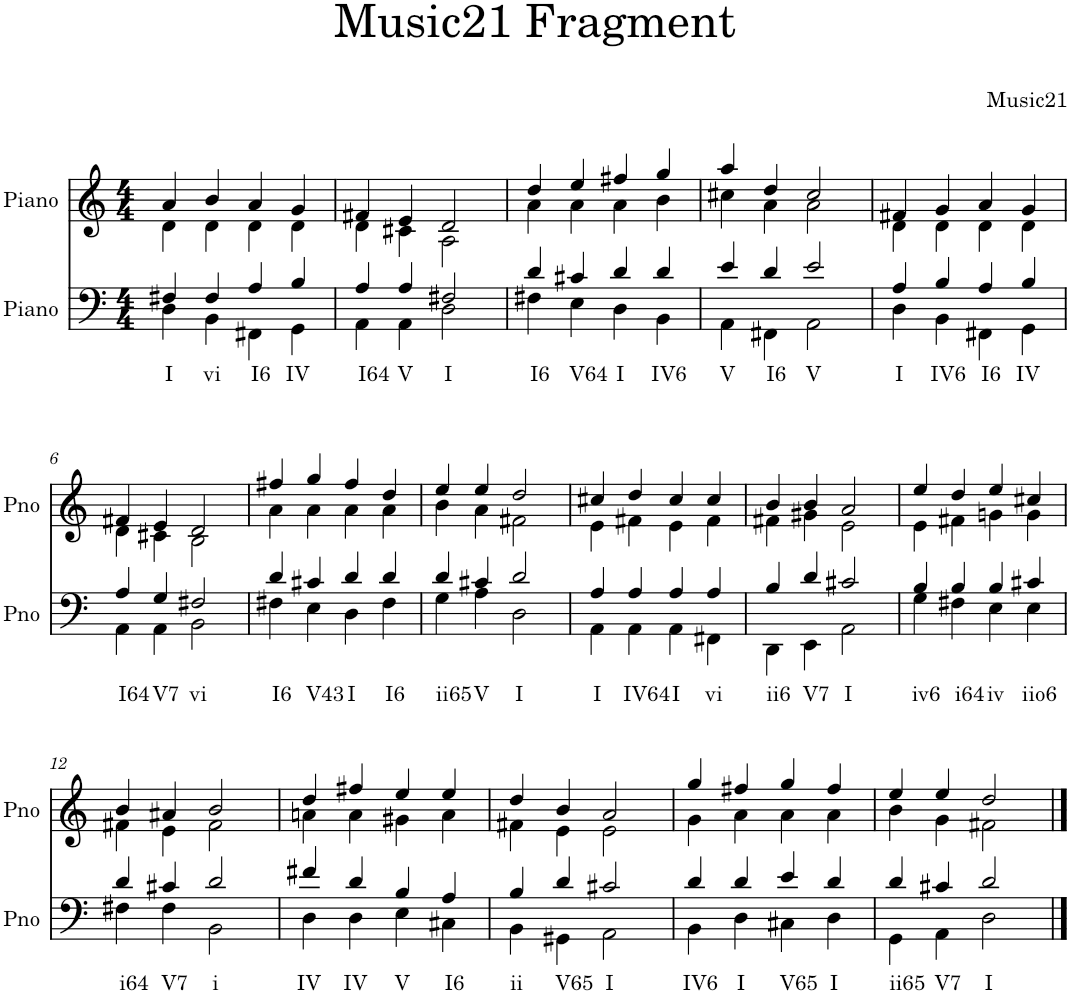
**kern	**text	**kern
*part2	*part2	*part1
*staff2	*staff2	*staff1
*I"Piano	*	*I"Piano
*I'Pno	*	*I'Pno
*clefF4	*	*clefG2
*k[]	*	*k[]
*M4/4	*	*M4/4
=1	=1	=1
*^	*	*
!	!	!LO:LY:b	!
*	*	*	*^
4F#X/	4D\	I	4a/	4d\
!	!	!LO:LY:b	!	!
4F#/	4BB\	vi	4b/	4d\
!	!	!LO:LY:b	!	!
4A/	4FF#X\	I6	4a/	4d\
!	!	!LO:LY:b	!	!
4B/	4GG\	IV	4g/	4d\
=2	=2	=2	=2	=2
!	!	!LO:LY:b	!	!
4A/	4AA\	I64	4f#X/	4d\
!	!	!LO:LY:b	!	!
4A/	4AA\	V	4e/	4c#X\
!	!	!LO:LY:b	!	!
2F#X/	2D\	I	2d/	2A\
=3	=3	=3	=3	=3
!	!	!LO:LY:b	!	!
4d/	4F#X\	I6	4dd/	4a\
!	!	!LO:LY:b	!	!
4c#X/	4E\	V64	4ee/	4a\
!	!	!LO:LY:b	!	!
4d/	4D\	I	4ff#X/	4a\
!	!	!LO:LY:b	!	!
4d/	4BB\	IV6	4gg/	4b\
=4	=4	=4	=4	=4
!	!	!LO:LY:b	!	!
4e/	4AA\	V	4aa/	4cc#X\
!	!	!LO:LY:b	!	!
4d/	4FF#X\	I6	4dd/	4a\
!	!	!LO:LY:b	!	!
2e/	2AA\	V	2cc#/	2a\
=5	=5	=5	=5	=5
!	!	!LO:LY:b	!	!
4A/	4D\	I	4f#X/	4d\
!	!	!LO:LY:b	!	!
4B/	4BB\	IV6	4g/	4d\
!	!	!LO:LY:b	!	!
4A/	4FF#X\	I6	4a/	4d\
!	!	!LO:LY:b	!	!
4B/	4GG\	IV	4g/	4d\
!!LO:LB:g=z	!!
=6	=6	=6	=6	=6
!	!	!LO:LY:b	!	!
4A/	4AA\	I64	4f#X/	4d\
!	!	!LO:LY:b	!	!
4G/	4AA\	V7	4e/	4c#X\
!	!	!LO:LY:b	!	!
2F#X/	2BB\	vi	2d/	2B\
=7	=7	=7	=7	=7
!	!	!LO:LY:b	!	!
4d/	4F#X\	I6	4ff#X/	4a\
!	!	!LO:LY:b	!	!
4c#X/	4E\	V43	4gg/	4a\
!	!	!LO:LY:b	!	!
4d/	4D\	I	4ff#/	4a\
!	!	!LO:LY:b	!	!
4d/	4F#\	I6	4dd/	4a\
=8	=8	=8	=8	=8
!	!	!LO:LY:b	!	!
4d/	4G\	ii65	4ee/	4b\
!	!	!LO:LY:b	!	!
4c#X/	4A\	V	4ee/	4a\
!	!	!LO:LY:b	!	!
2d/	2D\	I	2dd/	2f#X\
=9	=9	=9	=9	=9
!	!	!LO:LY:b	!	!
4A/	4AA\	I	4cc#X/	4e\
!	!	!LO:LY:b	!	!
4A/	4AA\	IV64	4dd/	4f#X\
!	!	!LO:LY:b	!	!
4A/	4AA\	I	4cc#/	4e\
!	!	!LO:LY:b	!	!
4A/	4FF#X\	vi	4cc#/	4f#\
=10	=10	=10	=10	=10
!	!	!LO:LY:b	!	!
4B/	4DD\	ii6	4b/	4f#X\
!	!	!LO:LY:b	!	!
4d/	4EE\	V7	4b/	4g#X\
!	!	!LO:LY:b	!	!
2c#X/	2AA\	I	2a/	2e\
=11	=11	=11	=11	=11
!	!	!LO:LY:b	!	!
4B/	4G\	iv6	4ee/	4e\
!	!	!LO:LY:b	!	!
4B/	4F#X\	i64	4dd/	4f#X\
!	!	!LO:LY:b	!	!
4B/	4E\	iv	4ee/	4gn\
!	!	!LO:LY:b	!	!
4c#X/	4E\	iio6	4cc#X/	4g\
!!LO:LB:g=z	!!
=12	=12	=12	=12	=12
!	!	!LO:LY:b	!	!
4d/	4F#X\	i64	4b/	4f#X\
!	!	!LO:LY:b	!	!
4c#X/	4F#\	V7	4a#X/	4e\
!	!	!LO:LY:b	!	!
2d/	2BB\	i	2b/	2f#\
=13	=13	=13	=13	=13
!	!	!LO:LY:b	!	!
4f#X/	4D\	IV	4dd/	4an\
!	!	!LO:LY:b	!	!
4d/	4D\	IV	4ff#X/	4a\
!	!	!LO:LY:b	!	!
4B/	4E\	V	4ee/	4g#X\
!	!	!LO:LY:b	!	!
4A/	4C#X\	I6	4ee/	4a\
=14	=14	=14	=14	=14
!	!	!LO:LY:b	!	!
4B/	4BB\	ii	4dd/	4f#X\
!	!	!LO:LY:b	!	!
4d/	4GG#X\	V65	4b/	4e\
!	!	!LO:LY:b	!	!
2c#X/	2AA\	I	2a/	2e\
=15	=15	=15	=15	=15
!	!	!LO:LY:b	!	!
4d/	4BB\	IV6	4gg/	4g\
!	!	!LO:LY:b	!	!
4d/	4D\	I	4ff#X/	4a\
!	!	!LO:LY:b	!	!
4e/	4C#X\	V65	4gg/	4a\
!	!	!LO:LY:b	!	!
4d/	4D\	I	4ff#/	4a\
=16	=16	=16	=16	=16
!	!	!LO:LY:b	!	!
4d/	4GG\	ii65	4ee/	4b\
!	!	!LO:LY:b	!	!
4c#X/	4AA\	V7	4ee/	4g\
!	!	!LO:LY:b	!	!
2d/	2D\	I	2dd/	2f#X\
*v	*v	*	*	*
*	*	*v	*v
==	==	==
*-	*-	*-
